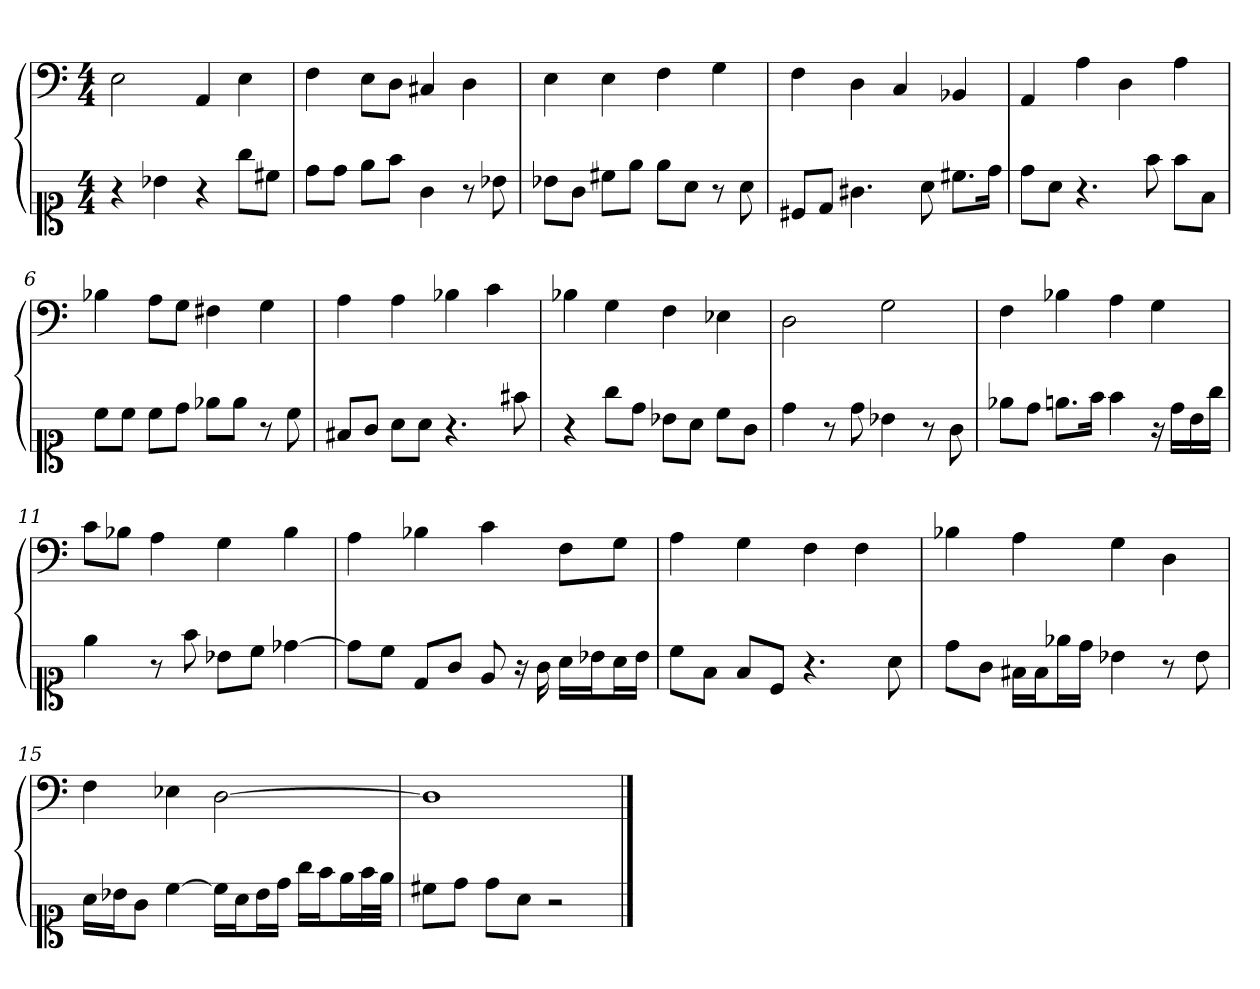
**kern	**kern
*part1	*part1
*staff2	*staff1
*clefC1	*clefF4
*k[]	*k[]
*C:	*C:
*M4/4	*M4/4
=1	=1
4r	2E
4b-X	.
4r	4AA
8gg\L	4E
8cc#X\J	.
=2	=2
8dd\L	4F
8dd\J	.
8ee\L	8E\L
8ff\J	8D\J
4g	4C#X
8r	4D
8b-X	.
=3	=3
8b-X\L	4E
8g\J	.
8cc#X\L	4E
8ee\J	.
8ee\L	4F
8a\J	.
8r	4G
8a	.
=4	=4
8c#X/L	4F
8d/J	.
4.g#X	4D
.	4C
8a	.
8.cc#X\L	4BB-X
16dd\Jk	.
=5	=5
8dd\L	4AA
8a\J	.
4.r	4A
.	4D
8ff	.
8ff\L	4A
8f\J	.
=6	=6
8cc\L	4B-X
8cc\J	.
8cc\L	8A\L
8dd\J	8G\J
8ee-X\L	4F#X
8ee-\J	.
8r	4G
8cc	.
=7	=7
8f#X/L	4A
8g/J	.
8a\L	4A
8a\J	.
4.r	4B-X
.	4c
8ff#X	.
=8	=8
4r	4B-X
8gg\L	4G
8dd\J	.
8b-X\L	4F
8a\J	.
8cc\L	4E-X
8g\J	.
=9	=9
4dd	2D
8r	.
8dd	.
4b-X	2G
8r	.
8g	.
=10	=10
8ee-X\L	4F
8dd\J	.
8.een\L	4B-X
16ff\Jk	.
4ff	4A
16r	4G
16dd\LL	.
16b\	.
16gg\JJ	.
=11	=11
4ee	8c\L
.	8B-X\J
8r	4A
8ff	.
8b-X\L	4G
8cc\J	.
[4dd-X	4B-
=12	=12
8dd-\L]	4A
8cc\J	.
8d/L	4B-X
8g/J	.
8e	4c
16r	.
16g	.
16a\LL	8F\L
16b-X\J	.
16a\L	8G\J
16b-\JJ	.
=13	=13
8cc\L	4A
8f\J	.
8f/L	4G
8c/J	.
4.r	4F
.	4F
8a	.
=14	=14
8dd\L	4B-X
8g\J	.
16f#X\LL	4A
16f#\J	.
16ee-X\L	.
16dd\JJ	.
4b-X	4G
8r	4D
8b-	.
=15	=15
16a\LL	4F
16b-X\J	.
8g\J	.
[4cc	4E-X
16cc\LL]	[2D
16a\J	.
16b-\L	.
16dd\JJ	.
16gg\LL	.
16ff\J	.
16ee\L	.
32ff\L	.
32ee\JJJ	.
=16	=16
8cc#X\L	1D]
8dd\J	.
8dd\L	.
8a\J	.
2r	.
==	==
*-	*-
